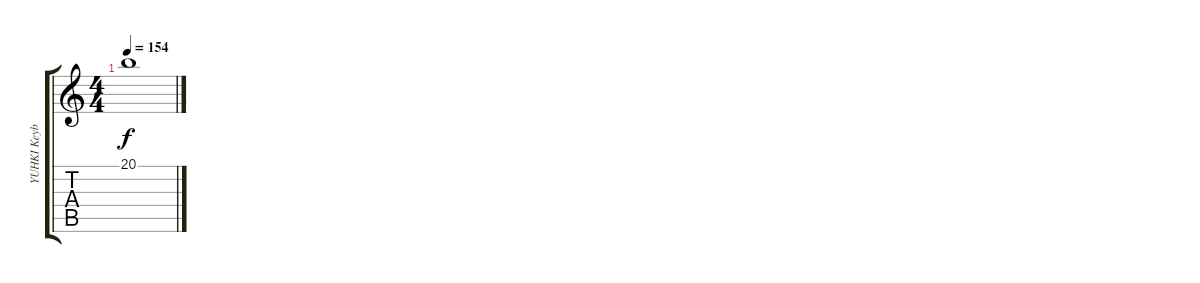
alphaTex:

\track ("YUHKI Keyboard II" "YUHKI Keyb") {instrument flute}
\staff {score tabs}
\tuning (Eb4 Bb3 Gb3 Db3 Ab2 Eb2) {hide}
\ts (4 4)
\tempo 154
\clef g2
\ks c
20.1.1{dy f}
